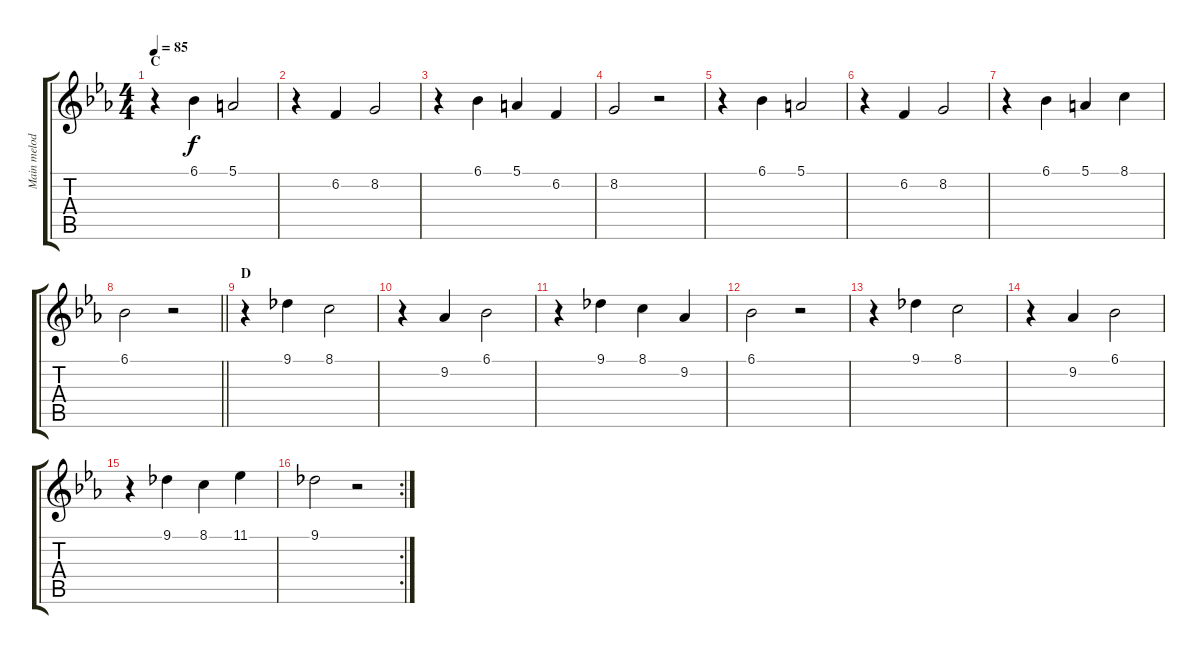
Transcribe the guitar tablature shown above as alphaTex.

\track ("Main melody" "Main melod") {instrument tubularbells}
\staff {score tabs}
\tuning (E4 B3 G3 D3 A2 E2) {hide}
\ts (4 4)
\section ("" "C")
\tempo 85
\clef g2
\ks eb
r.4{dy f} 6.1.4 5.1.2 |
r.4 6.2.4 8.2.2 |
r.4 6.1.4 5.1.4 6.2.4 |
8.2.2 r.2 |
r.4 6.1.4 5.1.2 |
r.4 6.2.4 8.2.2 |
r.4 6.1.4 5.1.4 8.1.4 |
\barLineRight lightlight
6.1.2 r.2 |
\section ("" "D")
r.4 9.1.4 8.1.2 |
r.4 9.2.4 6.1.2 |
r.4 9.1.4 8.1.4 9.2.4 |
6.1.2 r.2 |
r.4 9.1.4 8.1.2 |
r.4 9.2.4 6.1.2 |
r.4 9.1.4 8.1.4 11.1.4 |
\rc 2
9.1.2 r.2
